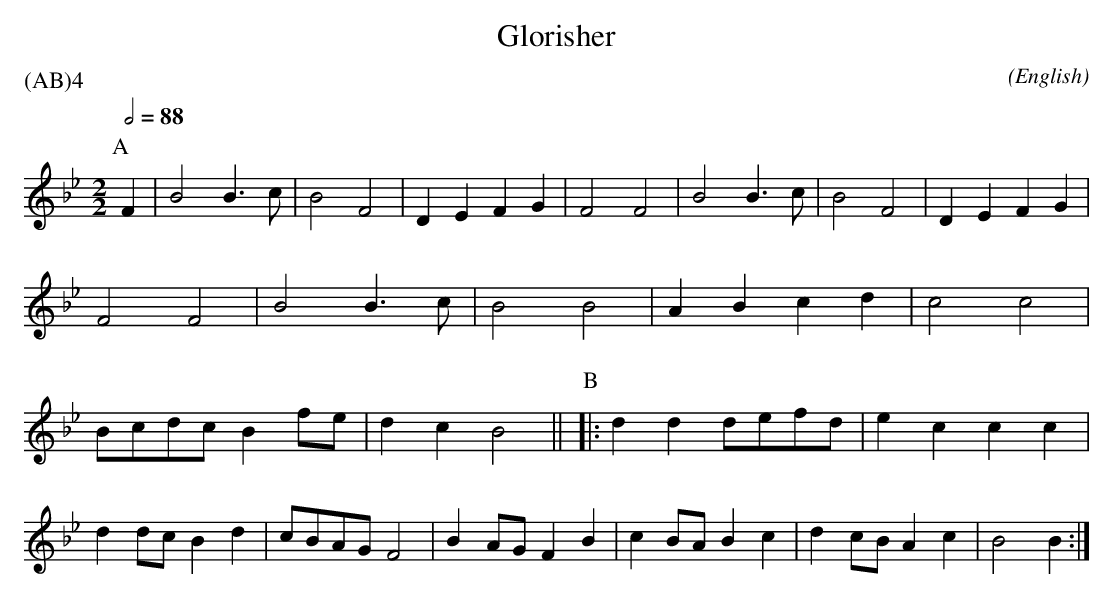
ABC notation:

X:1
T:Glorisher
M:2/2
C:
O:English
P:(AB)4
K:Bb
Q:1/2=88
L:1/8
P:A
   F2 | B4     B3 c  | B4     F4    |  D2  E2  F2 G2 | F4    F4 |\
        B4     B3 c  | B4     F4    |  D2  E2  F2 G2 | F4    F4 |\
        B4     B3 c  | B4     B4    |  A2  B2  c2 d2 | c4    c4 |\
        Bcdc   B2 fe | d2 c2  B4    ||\
P:B
|:      d2  d2 defd  | e2 c2  c2 c2 |  d2  dc  B2 d2 | cBAG  F4 |\
        B2  AG F2 B2 | c2 BA  B2 c2 |  d2  cB  A2 c2 | B4    B2 :|
